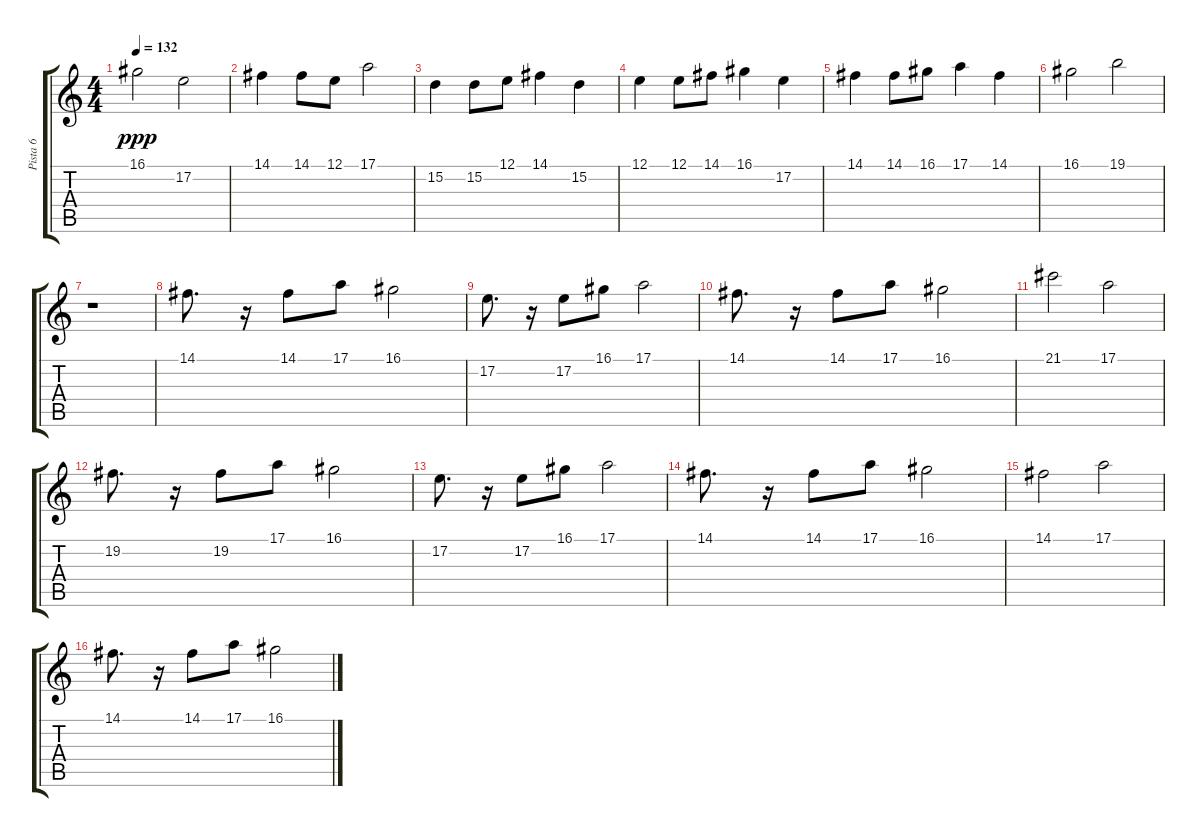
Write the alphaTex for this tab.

\track ("Pista 6" "Pista 6") {instrument violin}
\staff {score tabs}
\tuning (E4 B3 G3 D3 A2 E2) {hide}
\ts (4 4)
\tempo 132
\clef g2
\ks c
16.1.2{dy ppp} 17.2.2 |
14.1.4 14.1.8 12.1.8 17.1.2 |
15.2.4 15.2.8 12.1.8 14.1.4 15.2.4 |
12.1.4 12.1.8 14.1.8 16.1.4 17.2.4 |
14.1.4 14.1.8 16.1.8 17.1.4 14.1.4 |
16.1.2 19.1.2 |
r.1 |
14.1.8{d} r.16 14.1.8{instrument violin} 17.1.8 16.1.2 |
17.2.8{d} r.16 17.2.8 16.1.8 17.1.2 |
14.1.8{d} r.16 14.1.8 17.1.8 16.1.2 |
21.1.2 17.1.2 |
19.2.8{d} r.16 19.2.8 17.1.8 16.1.2 |
17.2.8{d} r.16 17.2.8 16.1.8 17.1.2 |
14.1.8{d} r.16 14.1.8 17.1.8 16.1.2 |
14.1.2 17.1.2 |
14.1.8{d} r.16 14.1.8{instrument violin} 17.1.8 16.1.2
